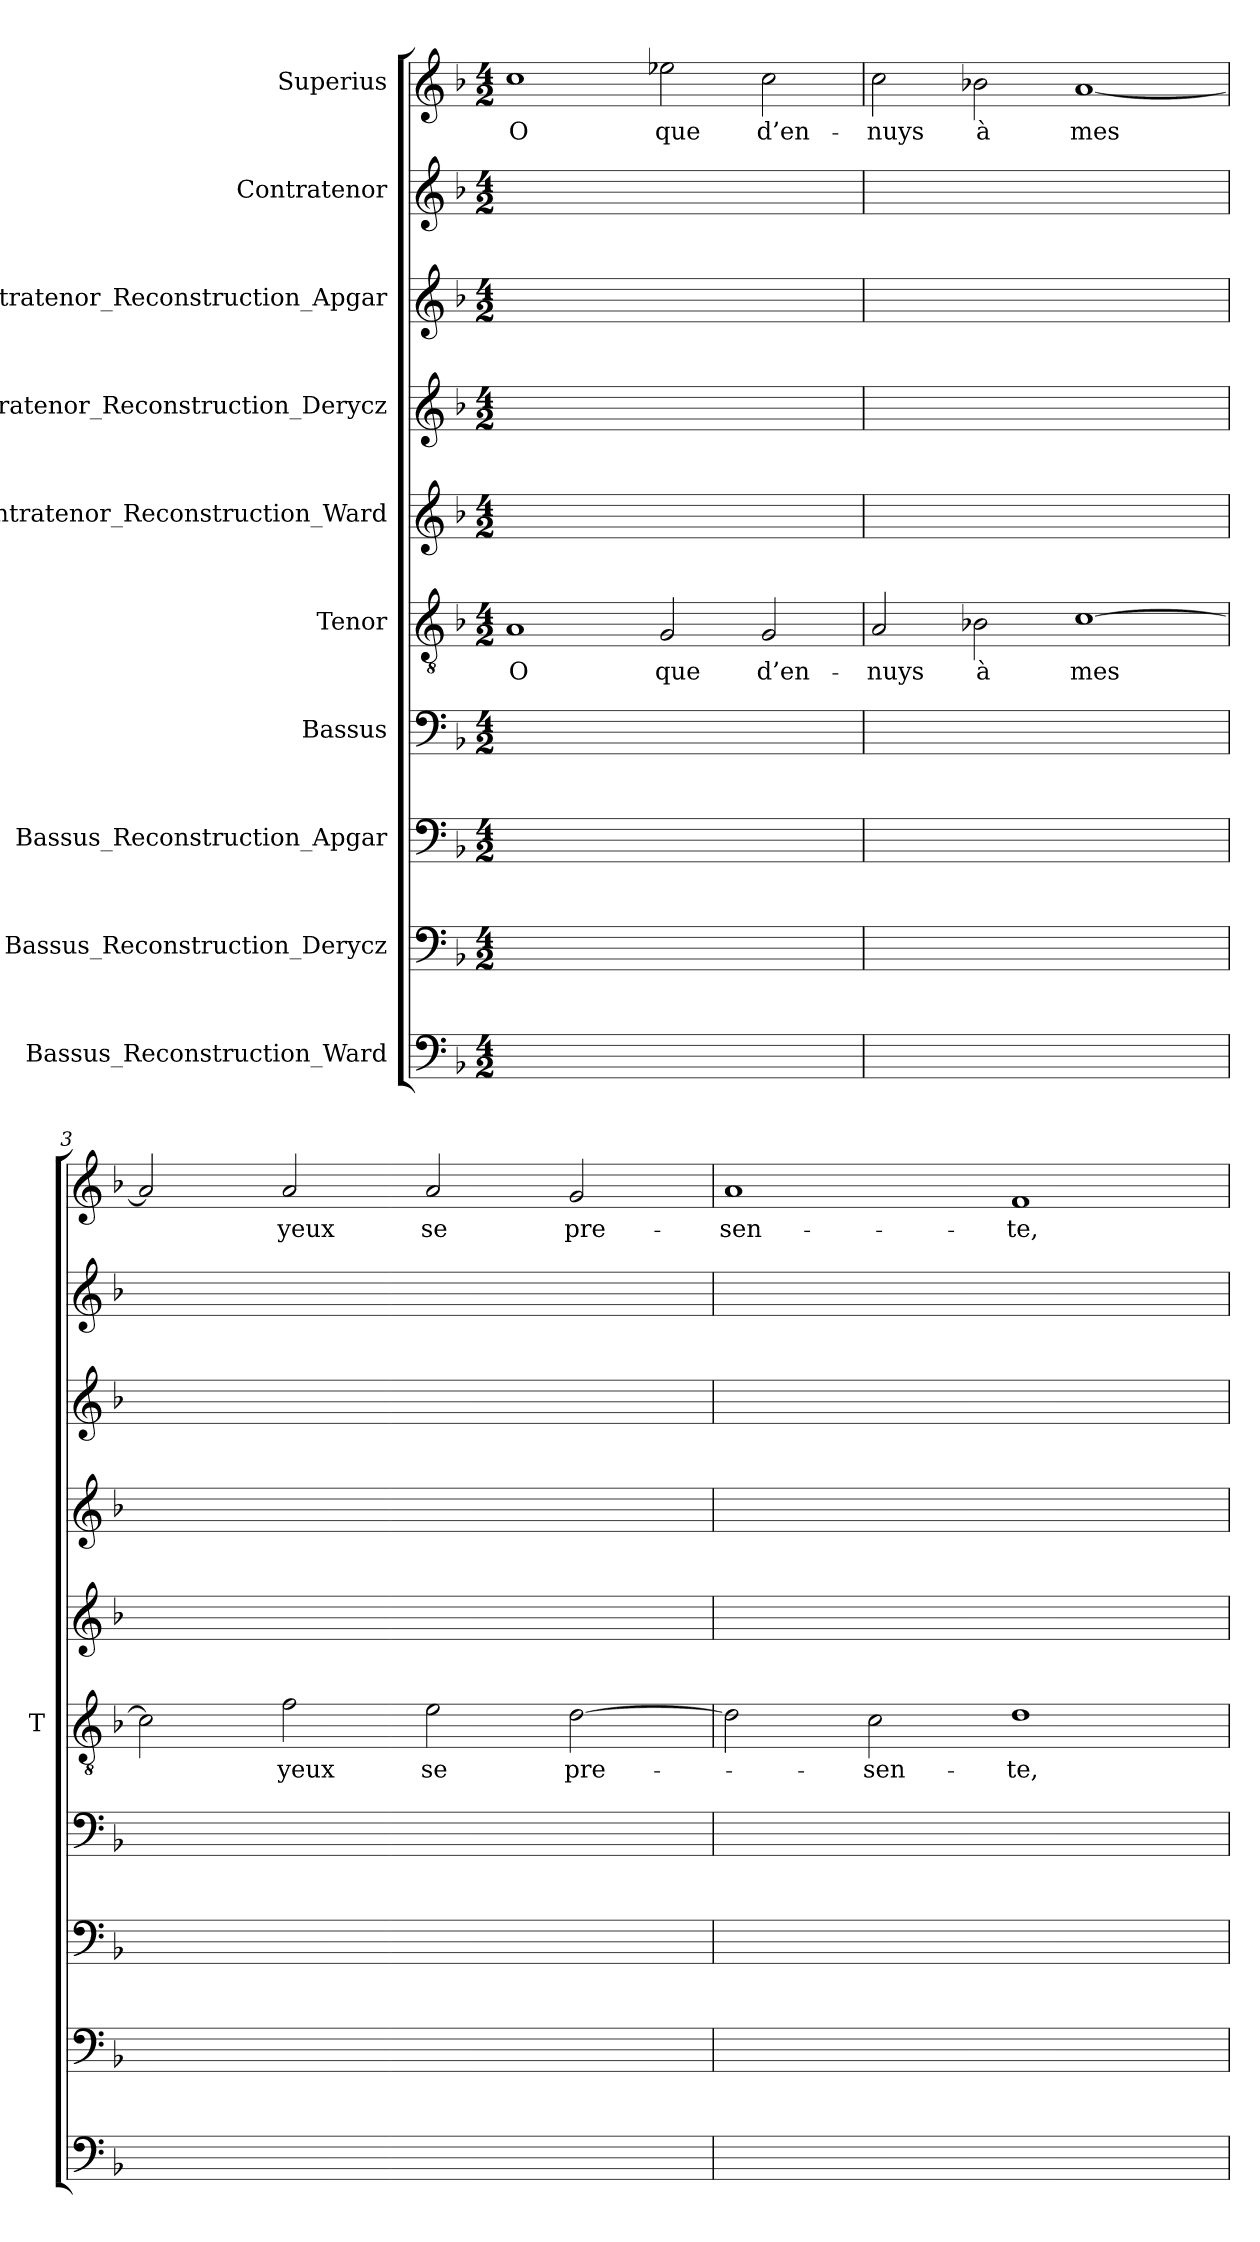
**kern	**kern	**kern	**kern	**kern	**text	**kern	**kern	**kern	**kern	**kern	**text
*part10	*part9	*part8	*part7	*part6	*part6	*part5	*part4	*part3	*part2	*part1	*part1
*staff10	*staff9	*staff8	*staff7	*staff6	*staff6	*staff5	*staff4	*staff3	*staff2	*staff1	*staff1
*I"Bassus_Reconstruction_Ward	*I"Bassus_Reconstruction_Derycz	*I"Bassus_Reconstruction_Apgar	*I"Bassus	*I"Tenor	*	*I"Contratenor_Reconstruction_Ward	*I"Contratenor_Reconstruction_Derycz	*I"Contratenor_Reconstruction_Apgar	*I"Contratenor	*I"Superius	*
*	*	*	*	*I'T	*	*	*	*	*	*	*
*clefF4	*clefF4	*clefF4	*clefF4	*clefGv2	*	*clefG2	*clefG2	*clefG2	*clefG2	*clefG2	*
*k[b-]	*k[b-]	*k[b-]	*k[b-]	*k[b-]	*	*k[b-]	*k[b-]	*k[b-]	*k[b-]	*k[b-]	*
*M4/2	*M4/2	*M4/2	*M4/2	*M4/2	*	*M4/2	*M4/2	*M4/2	*M4/2	*M4/2	*
=1	=1	=1	=1	=1	=1	=1	=1	=1	=1	=1	=1
0ryy	0ryy	0ryy	0ryy	1A	-O	0ryy	0ryy	0ryy	0ryy	1cc	-O
.	.	.	.	2G	-que	.	.	.	.	2ee-X	-que
.	.	.	.	2G	d’en-	.	.	.	.	2cc	d’en-
=2	=2	=2	=2	=2	=2	=2	=2	=2	=2	=2	=2
0ryy	0ryy	0ryy	0ryy	2A	-nuys	0ryy	0ryy	0ryy	0ryy	2cc	-nuys
.	.	.	.	2B-X	-à	.	.	.	.	2b-X	-à
.	.	.	.	[1c	-mes	.	.	.	.	[1a	-mes
=3	=3	=3	=3	=3	=3	=3	=3	=3	=3	=3	=3
0ryy	0ryy	0ryy	0ryy	2c]	.	0ryy	0ryy	0ryy	0ryy	2a]	.
.	.	.	.	2f	-yeux	.	.	.	.	2a	-yeux
.	.	.	.	2e	-se	.	.	.	.	2a	-se
.	.	.	.	[2d	pre-	.	.	.	.	2g	pre-
=4	=4	=4	=4	=4	=4	=4	=4	=4	=4	=4	=4
0ryy	0ryy	0ryy	0ryy	2d]	.	0ryy	0ryy	0ryy	0ryy	1a	sen-
.	.	.	.	2c	sen-	.	.	.	.	.	.
.	.	.	.	1d	-te,	.	.	.	.	1f	-te,
=	=	=	=	=	=	=	=	=	=	=	=
*-	*-	*-	*-	*-	*-	*-	*-	*-	*-	*-	*-
